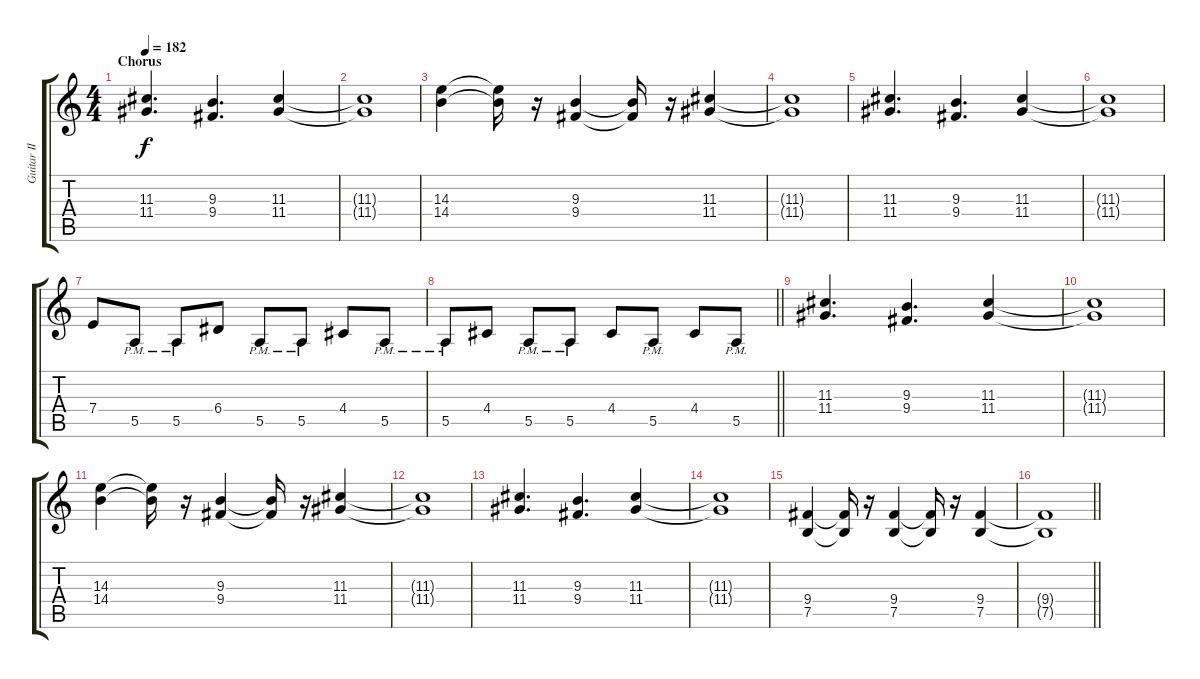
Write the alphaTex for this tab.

\track ("Guitar II" "Guitar II") {instrument distortionguitar}
\staff {score tabs}
\tuning (B3 Gb3 D3 A2 E2 B1) {hide}
\ts (4 4)
\section ("" "Chorus")
\tempo 182
\clef g2
\ks c
(11.3 11.4).4{d dy f volume 10} (9.3 9.4).4{d} (11.3 11.4).4 |
(11.3{t} 11.4{t}).1 |
(14.3 14.4).4 (14.3{t} 14.4{t}).16 r.16 (9.3 9.4).4 (9.3{t} 9.4{t}).16 r.16 (11.3 11.4).4 |
(11.3{t} 11.4{t}).1 |
(11.3 11.4).4{d} (9.3 9.4).4{d} (11.3 11.4).4 |
(11.3{t} 11.4{t}).1 |
7.4.8 5.5{pm}.8 5.5{pm}.8 6.4.8 5.5{pm}.8 5.5{pm}.8 4.4.8 5.5{pm}.8 |
\barLineRight lightlight
5.5{pm}.8 4.4.8 5.5{pm}.8 5.5{pm}.8 4.4.8 5.5{pm}.8 4.4.8 5.5{pm}.8 |
\section ("" "")
(11.3 11.4).4{d volume 10} (9.3 9.4).4{d} (11.3 11.4).4 |
(11.3{t} 11.4{t}).1 |
(14.3 14.4).4 (14.3{t} 14.4{t}).16 r.16 (9.3 9.4).4 (9.3{t} 9.4{t}).16 r.16 (11.3 11.4).4 |
(11.3{t} 11.4{t}).1 |
(11.3 11.4).4{d} (9.3 9.4).4{d} (11.3 11.4).4 |
(11.3{t} 11.4{t}).1 |
(9.4 7.5).4{volume 14} (9.4{t} 7.5{t}).16 r.16 (9.4 7.5).4 (9.4{t} 7.5{t}).16 r.16 (9.4 7.5).4 |
\barLineRight lightlight
(9.4{t} 7.5{t}).1
